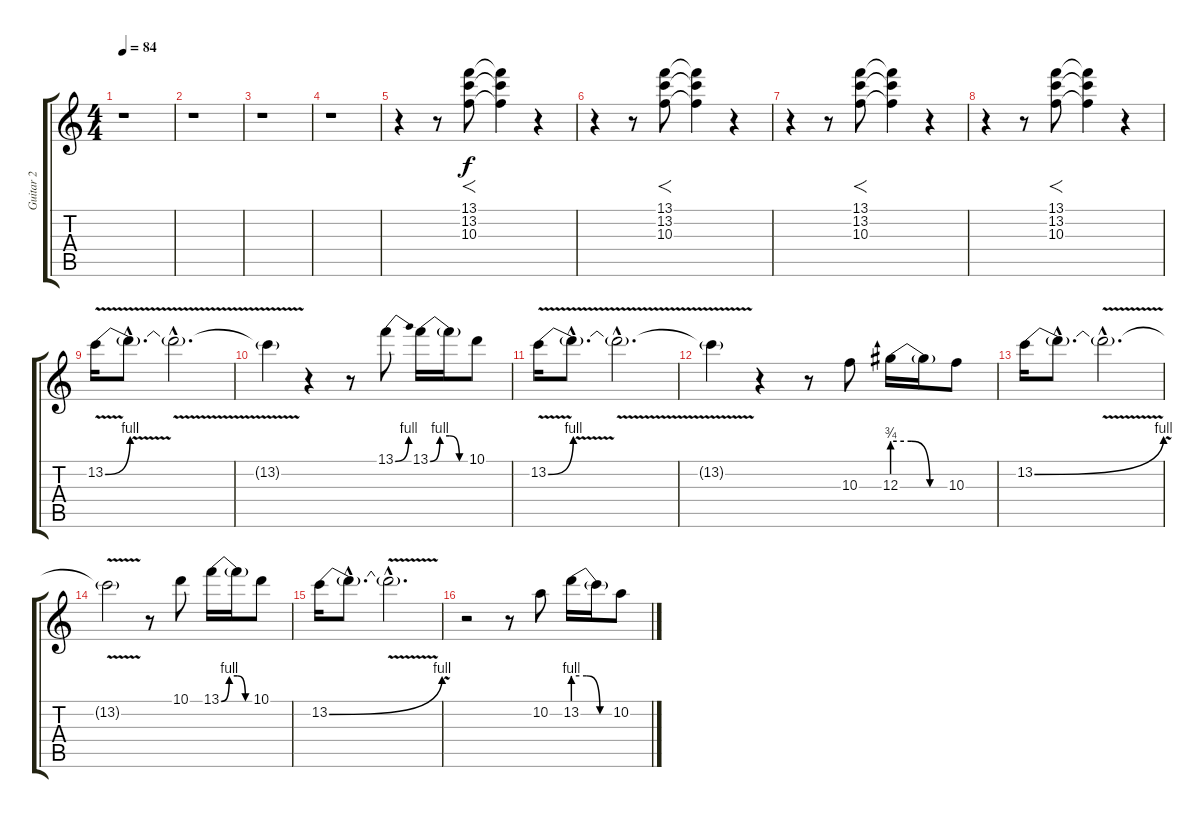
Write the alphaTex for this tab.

\track ("Guitar 2" "Guitar 2") {instrument distortionguitar}
\staff {score tabs}
\tuning (E4 B3 G3 D3 A2 E2) {hide}
\ts (4 4)
\tempo 84
\clef g2
\ks c
r.1{dy f} |
r.1 |
r.1 |
r.1 |
r.4 r.8 (13.1 13.2 10.3).8{f} (13.1{t} 13.2{t} 10.3{t}).4{volume 0} r.4 |
r.4 r.8 (13.1 13.2 10.3).8{f} (13.1{t} 13.2{t} 10.3{t}).4{volume 0} r.4 |
r.4 r.8 (13.1 13.2 10.3).8{f} (13.1{t} 13.2{t} 10.3{t}).4{volume 0} r.4 |
r.4 r.8 (13.1 13.2 10.3).8{f} (13.1{t} 13.2{t} 10.3{t}).4{volume 0} r.4{volume 16} |
13.2{be (bend 0 0 60 4) v}.16 13.2{v hac t}.8{d} 13.2{v hac t}.2{d} |
13.2{v t}.4 r.4 r.8 13.1{be (bend 0 0 60 4)}.8 13.1{be (custom 0 0 15 4 30 4 45 0 60 0)}.16 13.1{t}.16 10.1.8 |
13.2{be (bend 0 0 60 4) v}.16 13.2{v hac t}.8{d} 13.2{v hac t}.2{d} |
13.2{t}.4 r.4 r.8 10.3.8 12.3{be (custom 0 3 20 3 40 0 60 0)}.16 12.3{t}.16 10.3.8 |
13.2{be (bend 0 0 60 4)}.16 13.2{hac t}.8{d} 13.2{v hac t}.2{d} |
13.2{t}.2 r.8 10.1.8 13.1{be (custom 0 0 15 4 30 4 45 0 60 0)}.16 13.1{t}.16 10.1.8 |
13.2{be (bend 0 0 60 4)}.16 13.2{hac t}.8{d} 13.2{v hac t}.2{d} |
r.2 r.8 10.2.8 13.2{be (custom 0 4 20 4 40 0 60 0)}.16 13.2{t}.16 10.2.8
